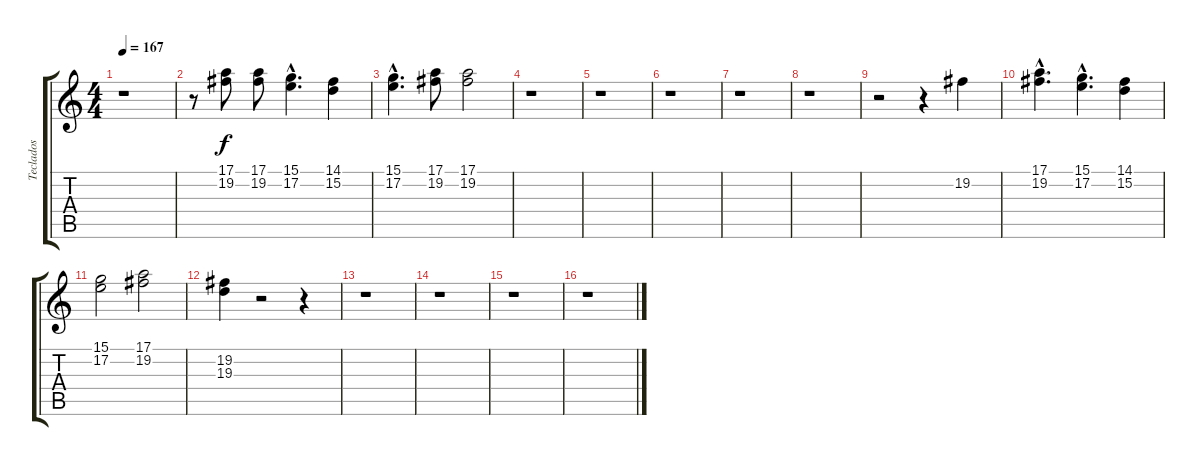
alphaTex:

\track ("Teclados" "Teclados") {instrument synthstrings1}
\staff {score tabs}
\tuning (E4 B3 G3 D3 A2 E2) {hide}
\ts (4 4)
\tempo 167
\clef g2
\ks c
r.1{dy f} |
r.8 (17.1 19.2).8 (17.1 19.2).8 (15.1{hac} 17.2{hac}).4{d} (14.1 15.2).4 |
(15.1{hac} 17.2{hac}).4{d} (17.1 19.2).8 (17.1 19.2).2 |
r.1 |
r.1 |
r.1 |
r.1 |
r.1 |
r.2 r.4 19.2.4 |
(17.1{hac} 19.2{hac}).4{d} (15.1{hac} 17.2{hac}).4{d} (14.1 15.2).4 |
(15.1 17.2).2 (17.1 19.2).2 |
(19.2 19.3).4 r.2 r.4 |
r.1 |
r.1 |
r.1 |
r.1
